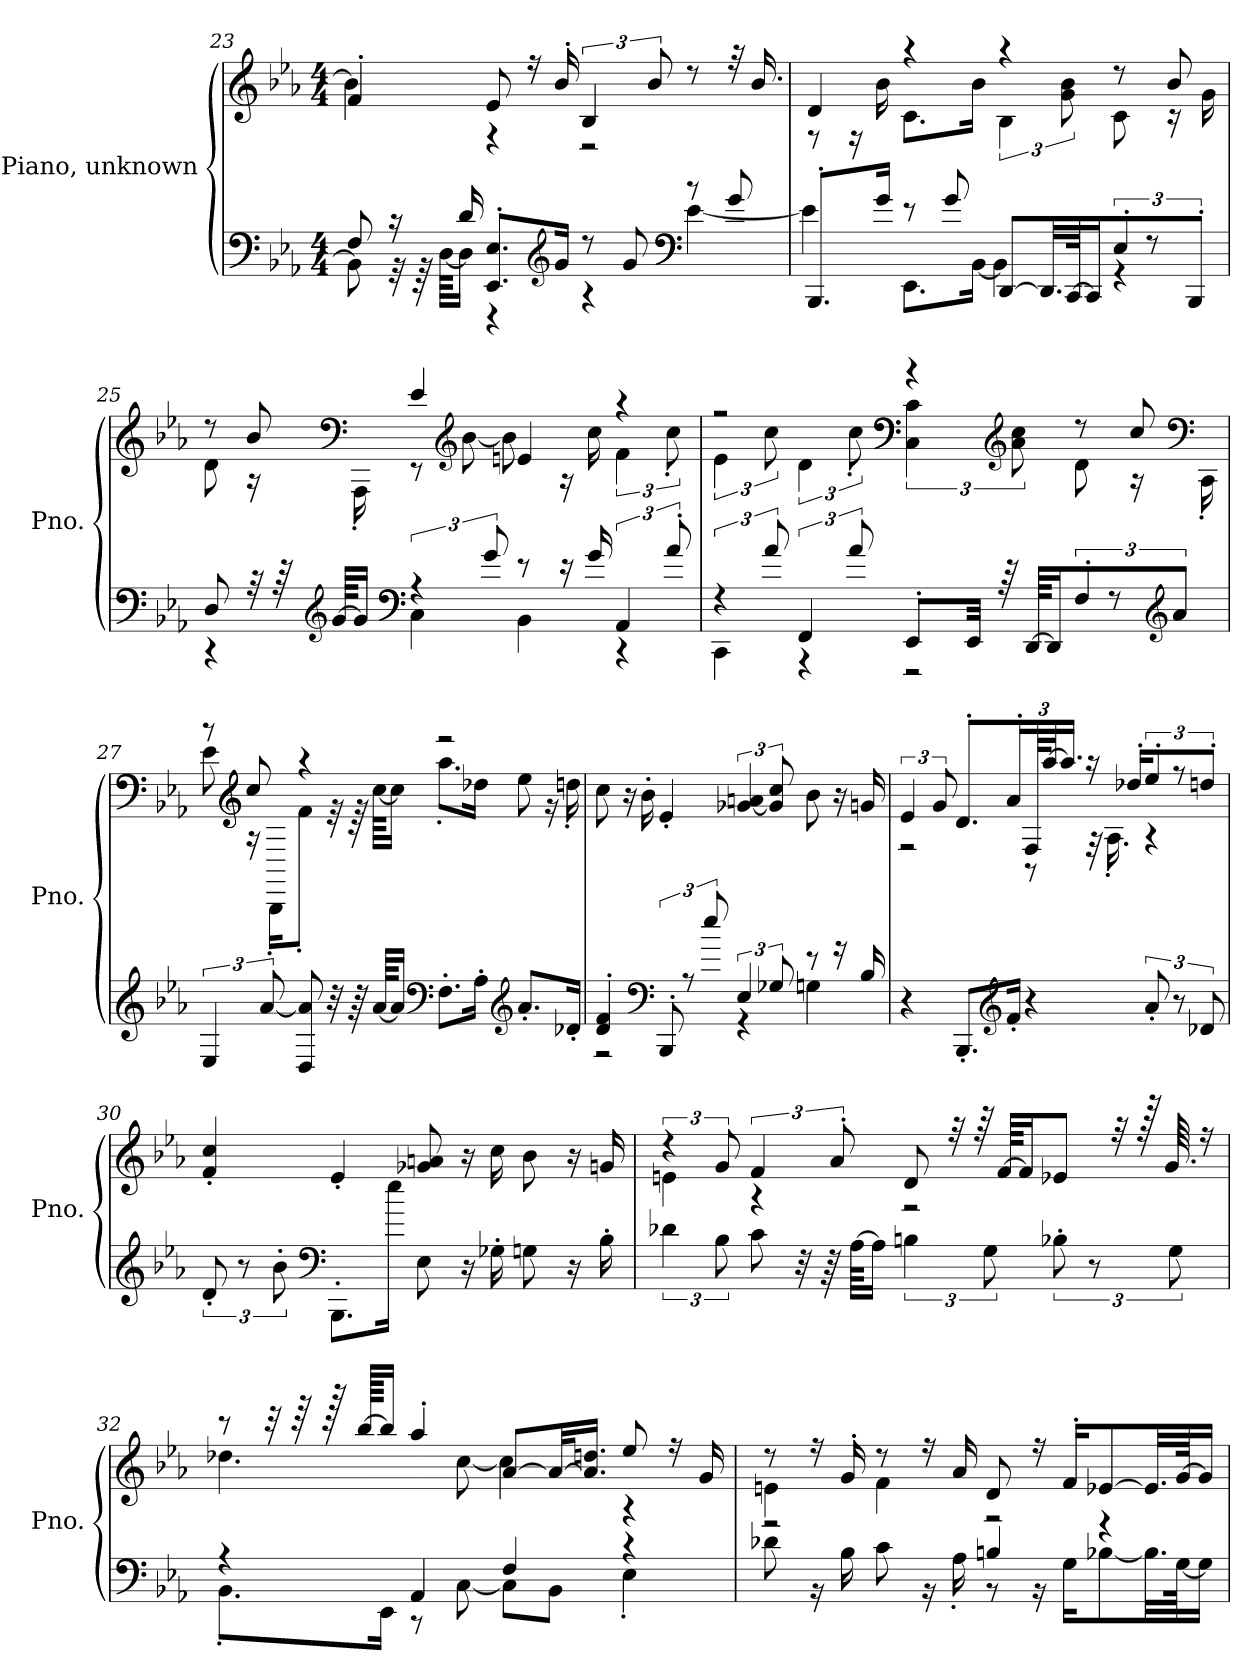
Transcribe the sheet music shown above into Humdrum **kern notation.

**kern	**kern
*part1	*part1
*staff2	*staff1
*I"Piano, unknown	*
*I'Pno.	*
!!LO:LB:g=z
*clefF4	*clefG2
*k[b-e-a-]	*k[b-e-a-]
*M4/4	*M4/4
=23	=23
*^	*^
8F/	8BB-\]	4f'/	4b-\]
16r	32r	.	.
.	64r	.	.
.	[64D\KKLL	.	.
16d/	16D\JJ]	.	.
8.EE-/' 8.E-/'L	4r	8e-/	4r
.	.	16r	.
*clefG2	*	*	*
16g/Jk	.	16b-'/	.
8r	4r	6B-/	2r
8g/	.	.	.
.	.	12b-/	.
*clefF4	*	*	*
8r	[4e-\	8r	.
8g/	.	32r	.
.	.	16.b-/	.
=24	=24	=24	=24
8.BBB-'/L	4e-\]	4d/	8r
.	.	.	16r
16g/Jk	.	.	16b-\
8r	8.EE-\L	4r	8.c\L
8g/	.	.	.
.	[16BB-\Jk	.	16b-\Jk
[8DD/L	4BB-\]	4r	6B-\
32.DD/LL]	.	.	.
.	.	.	12g\ 12b-\
[64CC/JK	.	.	.
16CC/J]	.	.	.
12E-'/J	4r	8r	8c\
12r	.	.	.
.	.	8b-/	16r
12BBB-'/	.	.	.
.	.	.	16g\
!!LO:LB:g=z	!!
=25	=25	=25	=25
8D/	4r	8r	8d\
32r	.	8b-/	16r
64r	.	.	.
*clefG2	*	*	*
[64g/KKLL	.	.	.
*	*	*clefF4	*
16g/JJ]	.	.	16AAA-'\
*clefF4	*	*	*
6r	4C\	4e-/	8r
*	*	*clefG2	*
.	.	.	[8b-\
12g/	.	.	.
8r	4BB-\	4en/	8b-\]
16r	.	.	16r
16g/	.	.	16cc\
6AA-/	4r	4r	6f\
12a-'/	.	.	12cc'\
=26	=26	=26	=26
6r	4CC\	2r	6e-\
12a-/	.	.	12cc\
6FF/	4r	.	6d\
12a-/	.	.	12cc'\
*	*	*clefF4	*
8EE-'/L	2r	4r	6C\ 6c\
32EE-/Jkk	.	.	.
64r	.	.	.
*	*	*clefG2	*
.	.	.	12a-\ 12cc\
[64DD/KKLL	.	.	.
16DD/J]	.	.	.
12F'/J	.	8r	8d\
12r	.	.	.
.	.	8cc/	16r
*clefG2	*	*	*
12a-/	.	.	.
*	*	*clefF4	*
.	.	.	16CC'\
*v	*v	*	*
!!LO:LB:g=z	!!
=27	=27	=27
6E-/	8r	8e-\
*	*clefG2	*
.	8cc/	16r
[12a-/	.	.
.	.	16BBB-'\KL
8D/ 8a-/]	4r	8f'\J
32r	.	32r
64r	.	64r
[64a-/KKLL	.	[64cc\KKLL
16a-/JJ]	.	16cc\JJ]
*clefF4	*	*
8.F'\L	2r	8.aa-'\L
16A-'\Jk	.	16dd-X\Jk
*clefG2	*	*
8.a-'/L	.	8ee-\
.	.	16r
16d-X'/Jk	.	16ddn'\
*	*v	*v
=28	=28
*^	*
4d/' 4f/'	2r	8cc\
.	.	16r
.	.	16b-'\
*clefF4	*	*
12BBB-'/	.	4e-'/
12r	.	.
12ee-/	.	.
6E-/	4r	[6g-X/ 6an/
12G-X/	.	12g-/] 12cc/
8r	4Gn\	8b-\
16r	.	16r
16B-/	.	16gn/
*v	*v	*
!!LO:LB:g=z
=29	=29
*	*^
4r	6e-/	2r
.	12g/	.
8.BBB-'/L	8.d'/L	.
*clefG2	*	*
16f'/Jk	16a-'/L	.
*	*Xbrackettup	*
4r	96F/KL	8r
.	[48aa-/J	.
.	16.aa-/JJ]	.
.	16r	32r
.	.	16.A-'\
.	16dd-X'/KL	.
*	*brackettup	*
12a-'/	12ee-'/J	4r
12r	12r	.
12d-X/	12ddn'/	.
*	*v	*v
=30	=30
12d'/	4f/' 4cc/'
12r	.
12b-'\	.
*clefF4	*
8.BBB-'\L	4e-'/
16ee-\Jk	.
8E-\	8g-X/ 8an/
16r	16r
16G-X'\	16cc\
8Gn\	8b-\
16r	16r
16B-'\	16gn/
!!LO:LB:g=z
=31	=31
*	*^
6d-X\	6r	4en\
12B-\	12g/	.
8c\	6f/	4r
32r	.	.
64r	.	.
.	12a-'/	.
[64A-\KKLL	.	.
16A-\JJ]	.	.
6Bn\	8d/	2r
.	32r	.
.	64r	.
12G\	.	.
.	[64f/KKLL	.
.	16f/J]	.
12B-X'\	8e-X/J	.
12r	.	.
.	32r	.
.	128r	.
.	64.g/	.
12G\	.	.
.	16r	.
=32	=32	=32
*^	*	*
4r	8.BB-'\L	8r	4.dd-X\
.	.	32r	.
.	.	64r	.
.	.	128r	.
.	.	[128bb-/KKKLL	.
.	16EE-\Jk	16bb-/JJ]	.
4AA-/	8r	4aa-'/	.
.	[8C\	.	[8cc\
4F/	8C\L]	[8a-/L	4cc\]
.	8BB-\J	32a-/KL_	.
.	.	16.a-/] 16.ddn/JJ	.
4r	4E-'\	8ee-/	4r
.	.	16r	.
.	.	16g/	.
!!LO:PB:g=z	!!
=33	=33	=33	=33
2r	8d-X\	8r	4en\
.	16r	16r	.
.	16B-\	16g'/	.
.	8c\	8r	4f\
.	16r	16r	.
.	16A-'\	16a-/	.
4Bn/	8r	8d/	2r
.	16r	16r	.
.	16G\KL	16f'/KL	.
4r	[8B-X\	[8e-X/	.
.	32.B-\LL]	32.e-/LL]	.
.	[64G\JK	[64g/JK	.
.	16G\JJ]	16g/JJ]	.
*v	*v	*	*
*	*v	*v
=	=
*-	*-
